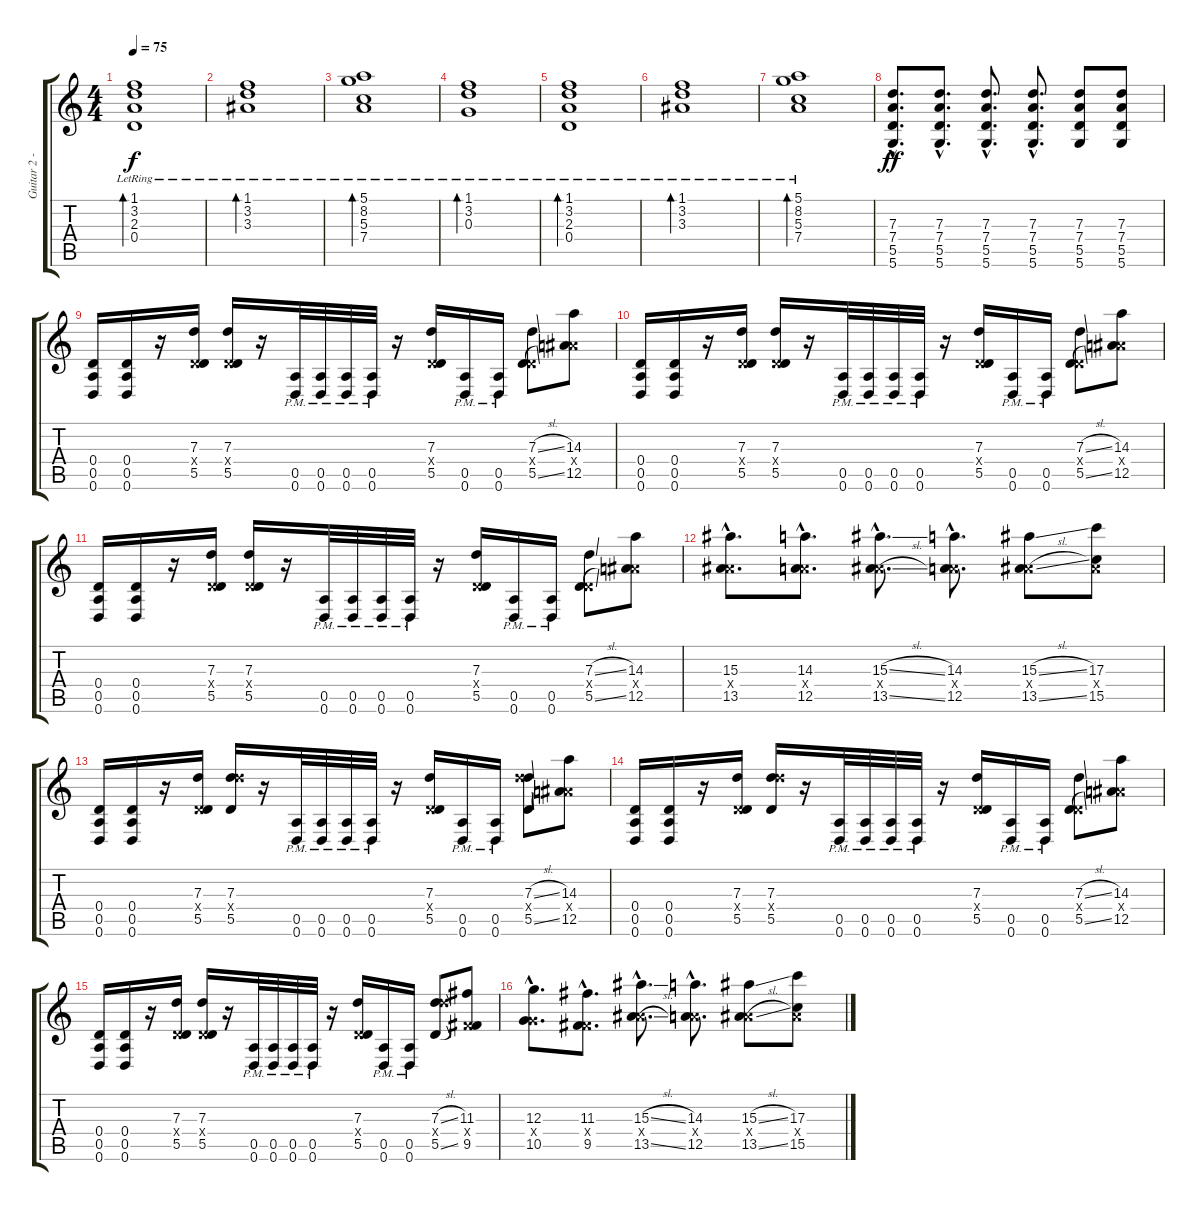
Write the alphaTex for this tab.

\track ("Guitar 2 - Tom" "Guitar 2 -") {instrument distortionguitar}
\staff {score tabs}
\tuning (E4 B3 G3 D3 A2 D2) {hide}
\ts (4 4)
\tempo 75
\clef g2
\ks c
(1.1{lr} 3.2{lr} 2.3{lr} 0.4{lr}).1{bd 240 dy f} |
(1.1{lr} 3.2{lr} 3.3{lr}).1{bd 240} |
(5.1{lr} 8.2{lr} 5.3{lr} 7.4{lr}).1{bd 240} |
(1.1{lr} 3.2{lr} 0.3{lr}).1{bd 240} |
(1.1{lr} 3.2{lr} 2.3{lr} 0.4{lr}).1{bd 240} |
(1.1{lr} 3.2{lr} 3.3{lr}).1{bd 240} |
(5.1{lr} 8.2{lr} 5.3{lr} 7.4{lr}).1{bd 240} |
(7.3{hac} 7.4{hac} 5.5{hac} 5.6{hac}).8{d dy ff instrument distortionguitar} (7.3{hac} 7.4{hac} 5.5{hac} 5.6{hac}).8{d} (7.3{hac} 7.4{hac} 5.5{hac} 5.6{hac}).8{d} (7.3{hac} 7.4{hac} 5.5{hac} 5.6{hac}).8{d} (7.3 7.4 5.5 5.6).8 (7.3 7.4 5.5 5.6).8 |
(0.4 0.5 0.6).16 (0.4 0.5 0.6).16 r.16 (7.3 0.4{x} 5.5).16 (7.3 0.4{x} 5.5).16 r.16 (0.5{pm} 0.6).32 (0.5 0.6{pm}).32 (0.5 0.6{pm}).32 (0.5 0.6{pm}).32 r.16 (7.3 0.4{x} 5.5).16 (0.5 0.6{pm}).16 (0.5 0.6{pm}).16 (7.3{sl} 0.4{x} 5.5{sl}).8 (14.3 8.4{x} 12.5).8 |
(0.4 0.5 0.6).16 (0.4 0.5 0.6).16 r.16 (7.3 0.4{x} 5.5).16 (7.3 0.4{x} 5.5).16 r.16 (0.5 0.6{pm}).32 (0.5 0.6{pm}).32 (0.5 0.6{pm}).32 (0.5 0.6{pm}).32 r.16 (7.3 0.4{x} 5.5).16 (0.5 0.6{pm}).16 (0.5 0.6{pm}).16 (7.3{sl} 0.4{x} 5.5{sl}).8 (14.3 8.4{x} 12.5).8 |
(0.4 0.5 0.6).16 (0.4 0.5 0.6).16 r.16 (7.3 0.4{x} 5.5).16 (7.3 0.4{x} 5.5).16 r.16 (0.5 0.6{pm}).32 (0.5 0.6{pm}).32 (0.5 0.6{pm}).32 (0.5 0.6{pm}).32 r.16 (7.3 0.4{x} 5.5).16 (0.5 0.6{pm}).16 (0.5 0.6{pm}).16 (7.3{sl} 0.4{x} 5.5{sl}).8 (14.3 8.4{x} 12.5).8 |
(15.3{hac} 7.4{hac x} 13.5{hac}).8{d} (14.3{hac} 7.4{hac x} 12.5{hac}).8{d} (15.3{sl hac} 7.4{hac x} 13.5{sl hac}).8{d} (14.3{hac} 7.4{hac x} 12.5{hac}).8{d} (15.3{sl} 8.4{x} 13.5{sl}).8 (17.3 8.4{x} 15.5).8 |
(0.4 0.5 0.6).16 (0.4 0.5 0.6).16 r.16 (7.3 0.4{x} 5.5).16 (7.3 12.4{x} 5.5).16 r.16 (0.5 0.6{pm}).32 (0.5 0.6{pm}).32 (0.5 0.6{pm}).32 (0.5 0.6{pm}).32 r.16 (7.3 0.4{x} 5.5).16 (0.5 0.6{pm}).16 (0.5 0.6{pm}).16 (7.3{sl} 12.4{x} 5.5{sl}).8 (14.3 8.4{x} 12.5).8 |
(0.4 0.5 0.6).16 (0.4 0.5 0.6).16 r.16 (7.3 0.4{x} 5.5).16 (7.3 12.4{x} 5.5).16 r.16 (0.5 0.6{pm}).32 (0.5 0.6{pm}).32 (0.5 0.6{pm}).32 (0.5 0.6{pm}).32 r.16 (7.3 0.4{x} 5.5).16 (0.5 0.6{pm}).16 (0.5 0.6{pm}).16 (7.3{sl} 0.4{x} 5.5{sl}).8 (14.3 8.4{x} 12.5).8 |
(0.4 0.5 0.6).16 (0.4 0.5 0.6).16 r.16 (7.3 0.4{x} 5.5).16 (7.3 0.4{x} 5.5).16 r.16 (0.5 0.6{pm}).32 (0.5 0.6{pm}).32 (0.5 0.6{pm}).32 (0.5 0.6{pm}).32 r.16 (7.3 0.4{x} 5.5).16 (0.5 0.6{pm}).16 (0.5 0.6{pm}).16 (7.3{sl} 12.4{x} 5.5{sl}).8 (11.3 4.4{x} 9.5).8 |
(12.3{hac} 5.4{hac x} 10.5{hac}).8{d} (11.3{hac} 4.4{hac x} 9.5{hac}).8{d} (15.3{sl hac} 8.4{hac x} 13.5{sl hac}).8{d} (14.3{hac} 7.4{hac x} 12.5{hac}).8{d} (15.3{sl} 8.4{x} 13.5{sl}).8 (17.3 8.4{x} 15.5).8
